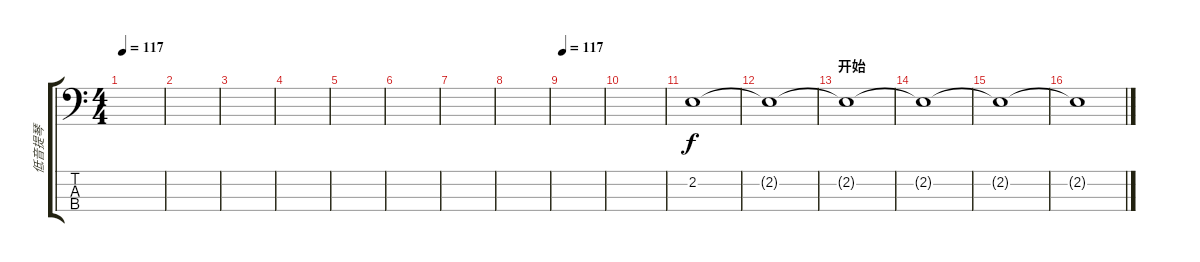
\track ("低音提琴" "低音提琴") {instrument electricbassfinger}
\staff {score tabs}
\tuning (G2 D2 A1 E1) {hide}
\ts (4 4)
\tempo 117
\tempo 93
\tempo 117
\clef f4
\ks c
|
|
|
|
|
|
|
|
\tempo 117
|
|
2.2.1 |
2.2{t}.1 |
\section ("" "开始")
2.2{t}.1 |
2.2{t}.1 |
2.2{t}.1 |
2.2{t}.1
